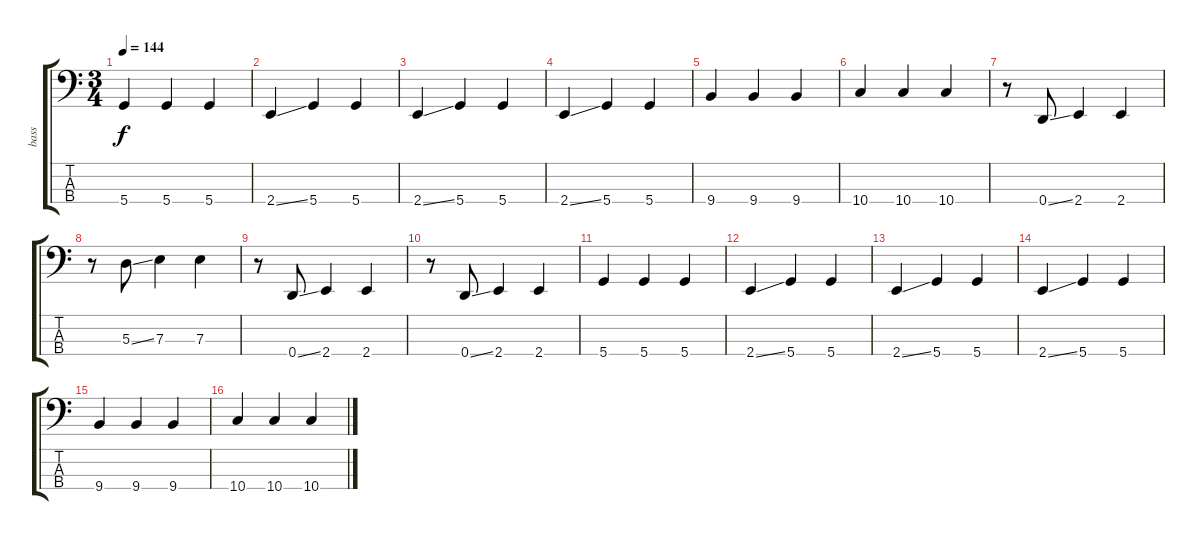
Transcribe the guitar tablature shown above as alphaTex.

\track ("bass" "bass") {instrument electricbasspick}
\staff {score tabs}
\tuning (G2 D2 A1 D1) {hide}
\ts (3 4)
\tempo 144
\clef f4
\ks c
5.4.4{dy f} 5.4.4 5.4.4 |
2.4{ss}.4 5.4.4 5.4.4 |
2.4{ss}.4 5.4.4 5.4.4 |
2.4{ss}.4 5.4.4 5.4.4 |
9.4.4 9.4.4 9.4.4 |
10.4.4 10.4.4 10.4.4 |
r.8 0.4{ss}.8 2.4.4 2.4.4 |
r.8 5.3{ss}.8 7.3.4 7.3.4 |
r.8 0.4{ss}.8 2.4.4 2.4.4 |
r.8 0.4{ss}.8 2.4.4 2.4.4 |
5.4.4 5.4.4 5.4.4 |
2.4{ss}.4 5.4.4 5.4.4 |
2.4{ss}.4 5.4.4 5.4.4 |
2.4{ss}.4 5.4.4 5.4.4 |
9.4.4 9.4.4 9.4.4 |
10.4.4 10.4.4 10.4.4
